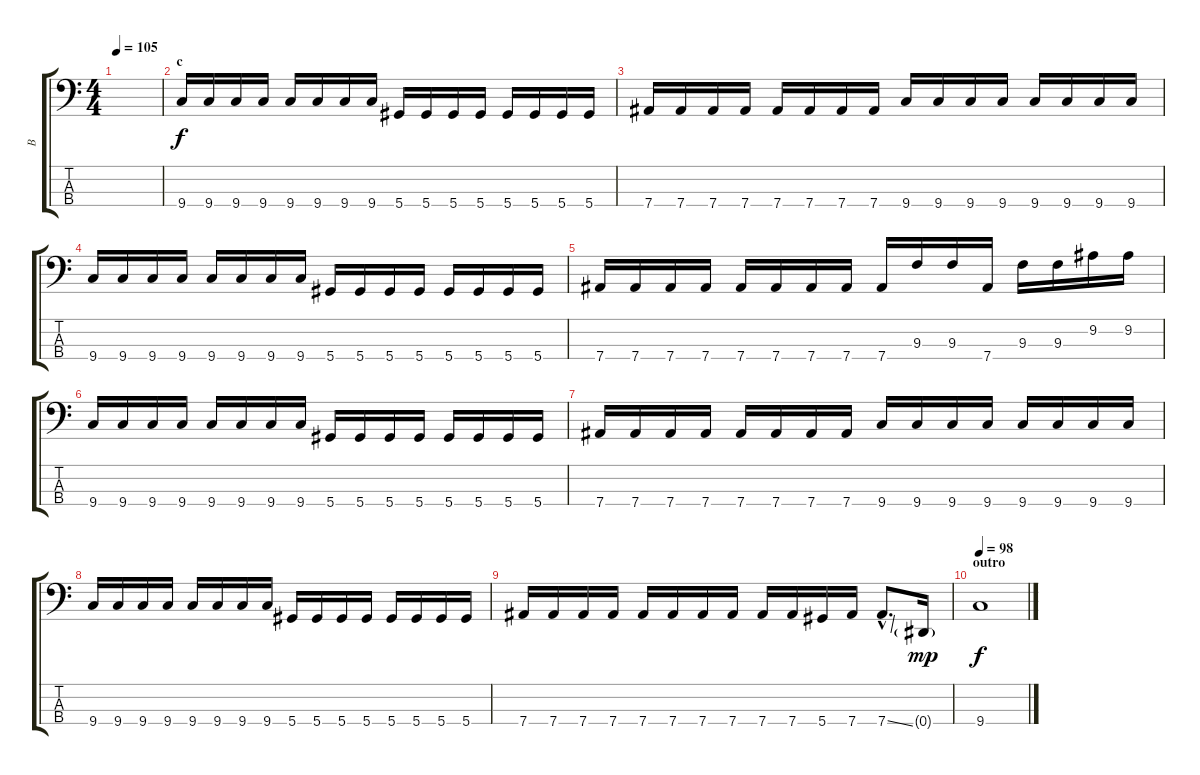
\track ("B" "B") {instrument electricbasspick}
\staff {score tabs}
\tuning (Gb2 Db2 Ab1 Eb1) {hide}
\ts (4 4)
\tempo 105
\clef f4
\ks c
|
\section ("" "c")
9.4.16 9.4.16 9.4.16 9.4.16 9.4.16 9.4.16 9.4.16 9.4.16 5.4.16 5.4.16 5.4.16 5.4.16 5.4.16 5.4.16 5.4.16 5.4.16 |
7.4.16 7.4.16 7.4.16 7.4.16 7.4.16 7.4.16 7.4.16 7.4.16 9.4.16 9.4.16 9.4.16 9.4.16 9.4.16 9.4.16 9.4.16 9.4.16 |
9.4.16 9.4.16 9.4.16 9.4.16 9.4.16 9.4.16 9.4.16 9.4.16 5.4.16 5.4.16 5.4.16 5.4.16 5.4.16 5.4.16 5.4.16 5.4.16 |
7.4.16 7.4.16 7.4.16 7.4.16 7.4.16 7.4.16 7.4.16 7.4.16 7.4.16 9.3.16 9.3.16 7.4.16 9.3.16 9.3.16 9.2.16 9.2.16 |
9.4.16 9.4.16 9.4.16 9.4.16 9.4.16 9.4.16 9.4.16 9.4.16 5.4.16 5.4.16 5.4.16 5.4.16 5.4.16 5.4.16 5.4.16 5.4.16 |
7.4.16 7.4.16 7.4.16 7.4.16 7.4.16 7.4.16 7.4.16 7.4.16 9.4.16 9.4.16 9.4.16 9.4.16 9.4.16 9.4.16 9.4.16 9.4.16 |
9.4.16 9.4.16 9.4.16 9.4.16 9.4.16 9.4.16 9.4.16 9.4.16 5.4.16 5.4.16 5.4.16 5.4.16 5.4.16 5.4.16 5.4.16 5.4.16 |
7.4.16 7.4.16 7.4.16 7.4.16 7.4.16 7.4.16 7.4.16 7.4.16 7.4.16 7.4.16 5.4.16 7.4.16 7.4{ss hac}.8{d} 0.4{g}.16{dy mp} |
\section ("" "outro")
\tempo 98
9.4.1{dy f}
